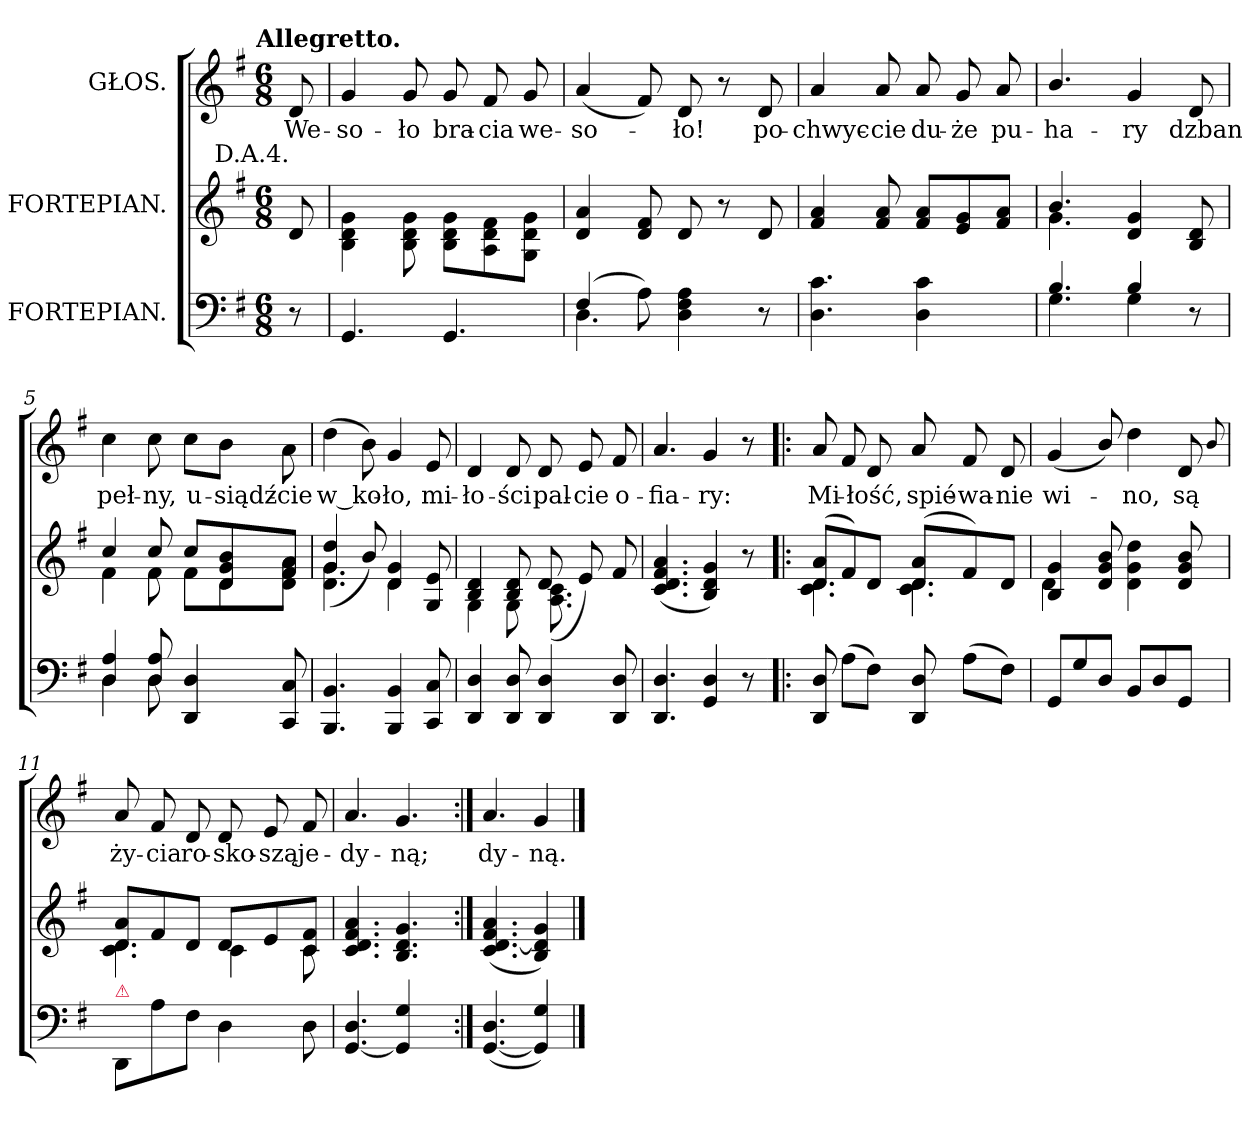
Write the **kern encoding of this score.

**kern	**kern	**kern	**text
*part3	*part2	*part1	*part1
*staff3	*staff2	*staff1	*staff1
*I"FORTEPIAN.	*I"FORTEPIAN.	*I"GŁOS.	*
*clefF4	*clefG2	*clefG2	*
*k[f#]	*k[f#]	*k[f#]	*
*G:	*G:	*G:	*
!!LO:TX:omd:t=Allegretto.
*M6/8	*M6/8	*M6/8	*
=	=	=	=
!	!LO:TX:a:rj:t=D.A.4.	!	!
8r	8d/	8d/	We-
=1	=1	=1	=1
4.GG/	4B\ 4d\ 4g\	4g/	-so-
.	8B\ 8d\ 8g\	8g/	-ło
4.GG/	8B\ 8d\ 8g\L	8g/	bra-
.	8A\ 8d\ 8f#\	8f#/	-cia
.	8G\ 8d\ 8g\J	8g/	we-
=2	=2	=2	=2
*^	*	*	*
(>4F#/	4.D\	4d/ 4a/	(<4a/	-so-
8A\)	.	8d/ 8f#/	8f#/)	.
4D\ 4F#\ 4A\	4ryy	8d/	8d/	-ło!
.	.	8r	8r	.
8r	8ryy	8d/	8d/	po-
*v	*v	*	*	*
=3	=3	=3	=3
4.D\ 4.c\	4f#/ 4a/	4a/	-chwyc-
.	8f#/ 8a/	8a/	-cie
!LO:N:vis=4	!	!	!
4.D\ 4.c\	8f#/ 8a/L	8a/	du-
.	8e/ 8g/	8g/	-że
.	8f#/ 8a/J	8a/	pu-
=4	=4	=4	=4
*^	*^	*	*
4.B/	4.G\	4.b/	4.g\	4.b/	-ha-
4B/	4G\	4d/ 4g/	4ryy	4g/	-ry
8r	8ryy	8B/ 8d/	8ryy	8d/	dzban
=5	=5	=5	=5	=5	=5
4D/ 4A/	4D\	4cc/	4f#\	4cc\	peł-
8D/ 8A/	8D\	8cc/	8f#\	8cc\	-ny,
4DD/ 4D/	8ryy	8cc/L	8f#\L	8cc\L	u-
.	4ryy	8d/ 8g/ 8b/	8d\	8b\J	-siądź-
8CC/ 8C/	.	8f#/ 8a/J	8d\ 8f#\ 8a\J	8a\	-cie
*v	*v	*	*	*	*
=6	=6	=6	=6	=6
4.BBB/ 4.BB/	4g/ 4dd/	(<4.d\ 4.g\	(>4dd\	w_ko-
.	8b/)	.	8b\)	.
4BBB/ 4BB/	4d/ 4g/	4d\	4g/	-ło,
8CC/ 8C/	8G/ 8e/	8ryy	8e/	mi-
=7	=7	=7	=7	=7
4DD/ 4D/	4B/ 4d/	4G\	4d/	-ło-
8DD/ 8D/	8B/ 8d/	8G\	8d/	-ści
4DD/ 4D/	8d/	(<8.A\ 8.c\	8d/	pal-
.	8e/)	.	8e/	-cie
.	.	16ryy	.	.
8DD/ 8D/	8f#/	8ryy	8f#/	o-
*	*v	*v	*	*
=8	=8	=8	=8
4.DD/ 4.D/	(4.c/ 4.d/ 4.f#/ 4.a/	4.a/	-fia-
4GG/ 4D/	4B/ 4d/ 4g/)	4g/	-ry:
8r	8r	8r	.
=9!|:	=9!|:	=9!|:	=9!|:
*	*^	*	*
8DD/ 8D/	(<8d/ 8a/L	4.c\ 4.d\	8a/	Mi-
(>8A\L	8f#/)	.	8f#/	.
8F#\J)	8d/J	.	8d/	-łość,
8DD/ 8D/	(<8d/ 8a/L	4.c\ 4.d\	8a/	spié-
(>8A\L	8f#/)	.	8f#/	-wa-
8F#\J)	8d/J	.	8d/	-nie
=10	=10	=10	=10	=10
8GG/L	4B/ 4g/	4d\	(<4g/	wi-
8G/	.	.	.	.
8D/J	8d/ 8g/ 8b/	2ryy	8b/)	.
8BB/L	4d\ 4g\ 4dd\	.	4dd\	-no,
8D/	.	.	.	.
8GG/J	8d/ 8g/ 8b/	.	8d/	są
.	.	.	8qqb/	.
=11	=11	=11	=11	=11
!LO:TX:a:color=crimson:t=⚠	!	!	!	!
8DD/L	8d/ 8a/L	4.c\ 4.d\	8a/	ży-
8A\	8f#/	.	8f#/	-cia
8F#\J	8d/J	.	8d/	ro-
4D\	8d/L	4c\	8d/	-sko-
.	8e/	.	8e/	-szą
8D\	8c/ 8f#/J	8c\	8f#/	je-
*	*v	*v	*	*
=12	=12	=12	=12
[4.GG/ 4.D/	4.c/ 4.d/ 4.f#/ 4.a/	4.a/	-dy-
4GG]/ 4G/	4.B/ 4.d/ 4.g/	4.g/	-ną;
8ryy	.	.	.
=13:|!	=13:|!	=13:|!	=13:|!
(<[4.GG/ 4.D/	(<4.c/ [4.d/ 4.f#/ 4.a/	4.a/	-dy-
4GG]/ 4G/)	4B/ 4d]/ 4g/)	4g/	-ną.
==	==	==	==
*-	*-	*-	*-
